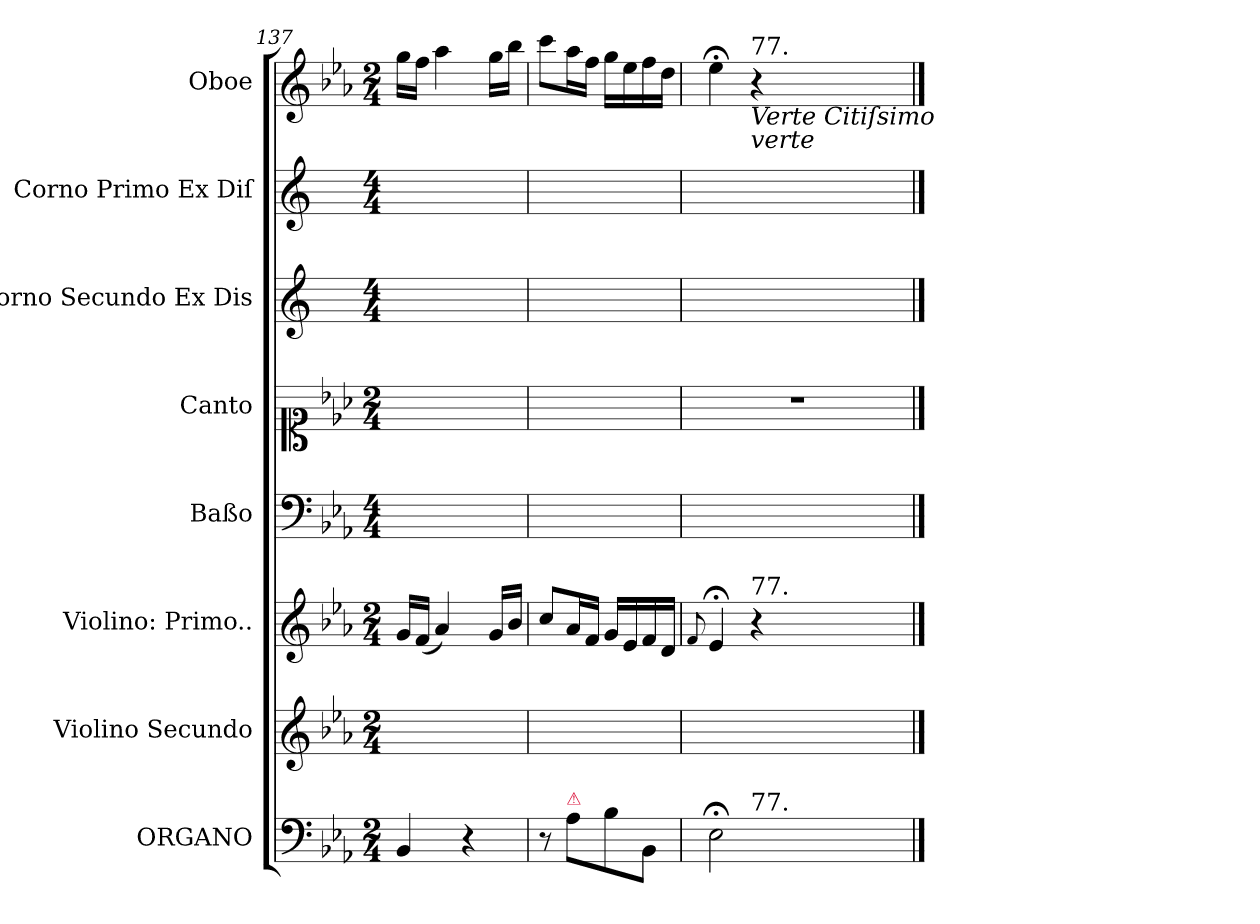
**kern	**kern	**kern	**kern	**kern	**kern	**kern	**kern
*part8	*part7	*part6	*part5	*part4	*part3	*part2	*part1
*staff8	*staff7	*staff6	*staff5	*staff4	*staff3	*staff2	*staff1
*I"ORGANO	*I"Violino Secundo	*I"Violino: Primo..	*I"Baßo	*I"Canto	*I"Corno Secundo Ex Dis	*I"Corno Primo Ex Diſ	*I"Oboe
*I'org	*I'vl 2	*I'vl 2	*I'B	*	*	*	*I'ob
*clefF4	*clefG2	*clefG2	*clefF4	*clefC1	*clefG2	*clefG2	*clefG2
*	*	*	*	*	*ITrd5c9	*ITrd5c9	*
*k[b-e-a-]	*k[b-e-a-]	*k[b-e-a-]	*k[b-e-a-]	*k[b-e-a-]	*k[b-e-a-]	*k[b-e-a-]	*k[b-e-a-]
*	*E-:	*E-:	*E-:	*E-:	*E-:	*E-:	*E-:
*M2/4	*M2/4	*M2/4	*M4/4	*M2/4	*M4/4	*M4/4	*M2/4
=137	=137	=137	=137	=137	=137	=137	=137
4BB-/	16e-/LLyy	16g/LL	2ryy	2ryy	2ryy	2ryy	16gg\LL
.	16d/JJyy	(16f/JJ	.	.	.	.	16ff\JJ
.	4f/yy	4a-/)	.	.	.	.	4aa-\
4r	.	.	.	.	.	.	.
.	16e-/LLyy	16g/LL	.	.	.	.	16gg\LL
.	16g/JJyy	16b-/JJ	.	.	.	.	16bb-\JJ
=138	=138	=138	=138	=138	=138	=138	=138
8r	8a-/Lyy	8cc/L	2ryy	2ryy	2ryy	2ryy	8ccc\L
!LO:TX:a:color=crimson:t=⚠	!	!	!	!	!	!	!
8A-\L	8f/yy	16a-/L	.	.	.	.	16aa-\L
.	.	16f/JJ	.	.	.	.	16ff\JJ
8B-\	8e-/yy	16g/LL	.	.	.	.	16gg\LL
.	.	16e-/	.	.	.	.	16ee-\
8BB-/J	8d/Jyy	16f/	.	.	.	.	16ff\
.	.	16d/JJ	.	.	.	.	16dd\JJ
=139	=139	=139	=139	=139	=139	=139	=139
.	.	8qqf/	.	.	.	.	.
*^	*	*	*	*	*	*	*
2E-;<\	4ryy	4Gyy/ 4e-yy/	4e-;</	2ryy	2r	2ryy	2ryy	4ee-;<\
!	!	!	!	!	!	!	!	!LO:TX:a:t=77.
!	!	!	!	!	!	!	!	!LO:TX:b:i:t=Verte Citiſsimo \nverte
!	!	!	!LO:TX:a:t=77.	!	!	!	!	!
!	!LO:TX:a:t=77.	!	!	!	!	!	!	!
.	4ryy	4ryy	4r	.	.	.	.	4r
*v	*v	*	*	*	*	*	*	*
==	==	==	==	==	==	==	==
*-	*-	*-	*-	*-	*-	*-	*-
